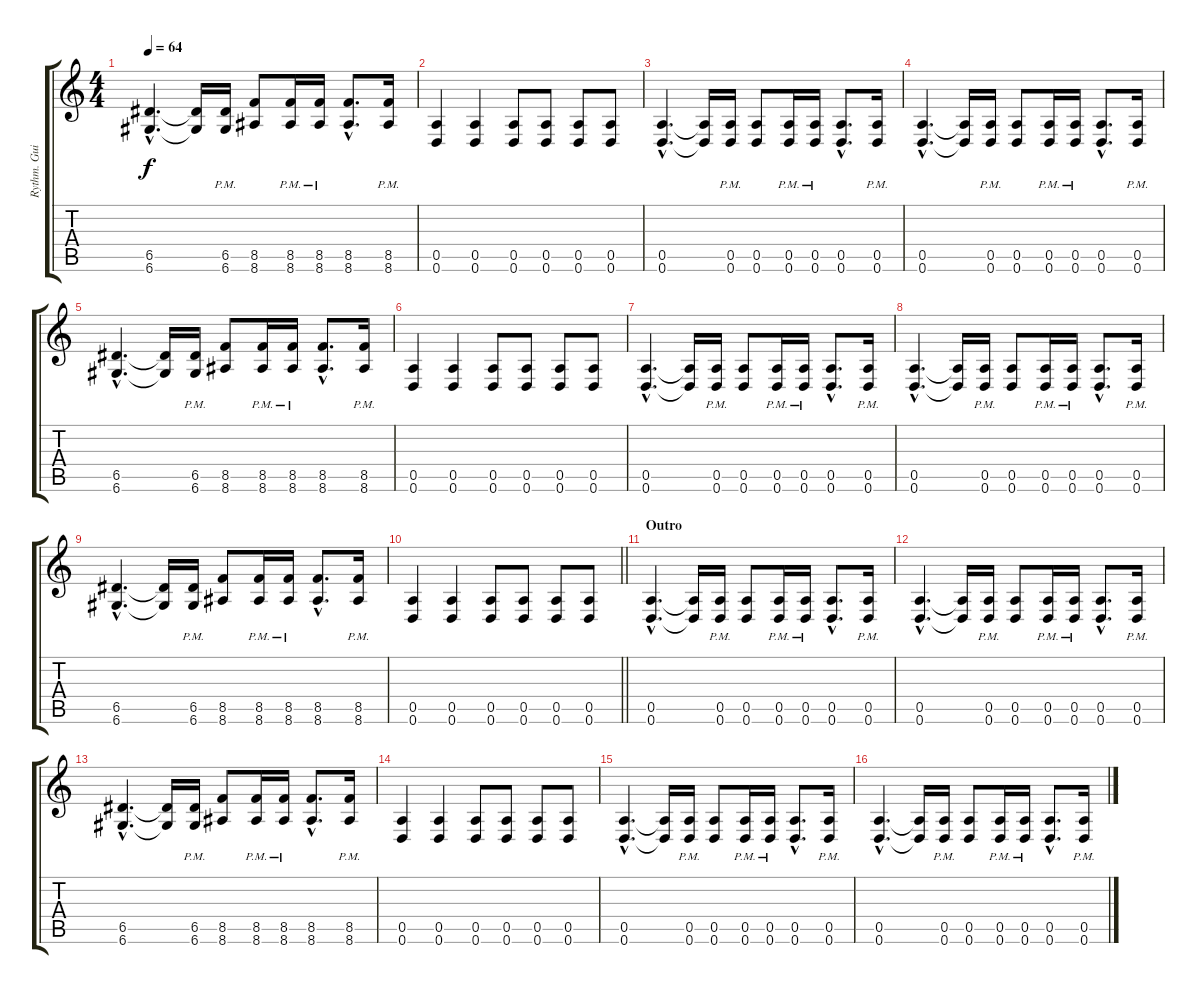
\track ("Rythm. Guitar" "Rythm. Gui") {instrument distortionguitar}
\staff {score tabs}
\tuning (E4 B3 G3 D3 A2 D2) {hide}
\ts (4 4)
\tempo 64
\clef g2
\ks c
(6.5{hac} 6.6{hac}).4{d dy f} (6.5{t} 6.6{t}).16 (6.5{pm} 6.6{pm}).16 (8.5 8.6).8 (8.5{pm} 8.6{pm}).16 (8.5{pm} 8.6{pm}).16 (8.5{hac} 8.6{hac}).8{d} (8.5{pm} 8.6{pm}).16 |
(0.5 0.6).4 (0.5 0.6).4 (0.5 0.6).8 (0.5 0.6).8 (0.5 0.6).8 (0.5 0.6).8 |
(0.5{hac} 0.6{hac}).4{d} (0.5{t} 0.6{t}).16 (0.5{pm} 0.6{pm}).16 (0.5 0.6).8 (0.5{pm} 0.6{pm}).16 (0.5{pm} 0.6{pm}).16 (0.5{hac} 0.6{hac}).8{d} (0.5{pm} 0.6{pm}).16 |
(0.5{hac} 0.6{hac}).4{d} (0.5{t} 0.6{t}).16 (0.5{pm} 0.6{pm}).16 (0.5 0.6).8 (0.5{pm} 0.6{pm}).16 (0.5{pm} 0.6{pm}).16 (0.5{hac} 0.6{hac}).8{d} (0.5{pm} 0.6{pm}).16 |
(6.5{hac} 6.6{hac}).4{d} (6.5{t} 6.6{t}).16 (6.5{pm} 6.6{pm}).16 (8.5 8.6).8 (8.5{pm} 8.6{pm}).16 (8.5{pm} 8.6{pm}).16 (8.5{hac} 8.6{hac}).8{d} (8.5{pm} 8.6{pm}).16 |
(0.5 0.6).4 (0.5 0.6).4 (0.5 0.6).8 (0.5 0.6).8 (0.5 0.6).8 (0.5 0.6).8 |
(0.5{hac} 0.6{hac}).4{d} (0.5{t} 0.6{t}).16 (0.5{pm} 0.6{pm}).16 (0.5 0.6).8 (0.5{pm} 0.6{pm}).16 (0.5{pm} 0.6{pm}).16 (0.5{hac} 0.6{hac}).8{d} (0.5{pm} 0.6{pm}).16 |
(0.5{hac} 0.6{hac}).4{d} (0.5{t} 0.6{t}).16 (0.5{pm} 0.6{pm}).16 (0.5 0.6).8 (0.5{pm} 0.6{pm}).16 (0.5{pm} 0.6{pm}).16 (0.5{hac} 0.6{hac}).8{d} (0.5{pm} 0.6{pm}).16 |
(6.5{hac} 6.6{hac}).4{d} (6.5{t} 6.6{t}).16 (6.5{pm} 6.6{pm}).16 (8.5 8.6).8 (8.5{pm} 8.6{pm}).16 (8.5{pm} 8.6{pm}).16 (8.5{hac} 8.6{hac}).8{d} (8.5{pm} 8.6{pm}).16 |
\barLineRight lightlight
(0.5 0.6).4 (0.5 0.6).4 (0.5 0.6).8 (0.5 0.6).8 (0.5 0.6).8 (0.5 0.6).8 |
\section ("" "Outro")
(0.5{hac} 0.6{hac}).4{d} (0.5{t} 0.6{t}).16 (0.5{pm} 0.6{pm}).16 (0.5 0.6).8 (0.5{pm} 0.6{pm}).16 (0.5{pm} 0.6{pm}).16 (0.5{hac} 0.6{hac}).8{d} (0.5{pm} 0.6{pm}).16 |
(0.5{hac} 0.6{hac}).4{d} (0.5{t} 0.6{t}).16 (0.5{pm} 0.6{pm}).16 (0.5 0.6).8 (0.5{pm} 0.6{pm}).16 (0.5{pm} 0.6{pm}).16 (0.5{hac} 0.6{hac}).8{d} (0.5{pm} 0.6{pm}).16 |
(6.5{hac} 6.6{hac}).4{d volume 0} (6.5{t} 6.6{t}).16 (6.5{pm} 6.6{pm}).16 (8.5 8.6).8 (8.5{pm} 8.6{pm}).16 (8.5{pm} 8.6{pm}).16 (8.5{hac} 8.6{hac}).8{d} (8.5{pm} 8.6{pm}).16 |
(0.5 0.6).4 (0.5 0.6).4 (0.5 0.6).8 (0.5 0.6).8 (0.5 0.6).8 (0.5 0.6).8 |
(0.5{hac} 0.6{hac}).4{d} (0.5{t} 0.6{t}).16 (0.5{pm} 0.6{pm}).16 (0.5 0.6).8 (0.5{pm} 0.6{pm}).16 (0.5{pm} 0.6{pm}).16 (0.5{hac} 0.6{hac}).8{d} (0.5{pm} 0.6{pm}).16 |
(0.5{hac} 0.6{hac}).4{d} (0.5{t} 0.6{t}).16 (0.5{pm} 0.6{pm}).16 (0.5 0.6).8 (0.5{pm} 0.6{pm}).16 (0.5{pm} 0.6{pm}).16 (0.5{hac} 0.6{hac}).8{d} (0.5{pm} 0.6{pm}).16
